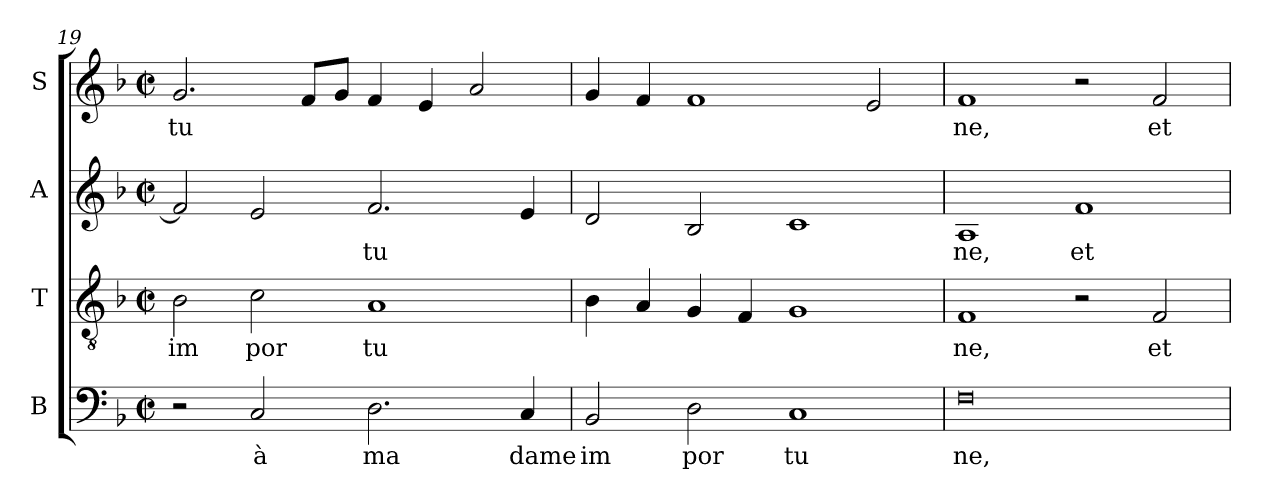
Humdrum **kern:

**kern	**text	**kern	**text	**kern	**text	**kern	**text
*part4	*part4	*part3	*part3	*part2	*part2	*part1	*part1
*staff4	*staff4	*staff3	*staff3	*staff2	*staff2	*staff1	*staff1
*I"B	*	*I"T	*	*I"A	*	*I"S	*
*clefF4	*	*clefGv2	*	*clefG2	*	*clefG2	*
*k[b-]	*	*k[b-]	*	*k[b-]	*	*k[b-]	*
*F:	*	*F:	*	*F:	*	*F:	*
*M2/2	*	*M2/2	*	*M2/2	*	*M2/2	*
*met(c|)	*	*met(c|)	*	*met(c|)	*	*met(c|)	*
=19	=19	=19	=19	=19	=19	=19	=19
!	!	!	!LO:LY:b:cj	!	!LO:LY:b:cj	!	!LO:LY:b:cj
2r	.	2B-\	im	2f/]	.	2.g/	tu
!	!LO:LY:b:cj	!	!LO:LY:b:cj	!	!LO:LY:b:cj	!	!
2C/	à	2c\	por	2e/	.	.	.
!	!	!	!	!	!	!	!LO:LY:b:cj
.	.	.	.	.	.	8f/L	.
!	!	!	!	!	!	!	!LO:LY:b:cj
.	.	.	.	.	.	8g/J	.
!	!LO:LY:b:cj	!	!LO:LY:b:cj	!	!LO:LY:b:cj	!	!LO:LY:b:cj
2.D\	ma	1A	tu	2.f/	tu	4f/	.
!	!	!	!	!	!	!	!LO:LY:b:cj
.	.	.	.	.	.	4e/	.
!	!	!	!	!	!	!	!LO:LY:b:cj
.	.	.	.	.	.	2a/	.
!	!LO:LY:b:cj	!	!	!	!LO:LY:b:cj	!	!
4C/	dame	.	.	4e/	.	.	.
=20	=20	=20	=20	=20	=20	=20	=20
!	!LO:LY:b:cj	!	!LO:LY:b:cj	!	!LO:LY:b:cj	!	!LO:LY:b:cj
2BB-/	im	4B-\	.	2d/	.	4g/	.
!	!	!	!LO:LY:b:cj	!	!	!	!LO:LY:b:cj
.	.	4A/	.	.	.	4f/	.
!	!LO:LY:b:cj	!	!LO:LY:b:cj	!	!LO:LY:b:cj	!	!LO:LY:b:cj
2D\	por	4G/	.	2B-/	.	1f	.
!	!	!	!LO:LY:b:cj	!	!	!	!
.	.	4F/	.	.	.	.	.
!	!LO:LY:b:cj	!	!LO:LY:b:cj	!	!LO:LY:b:cj	!	!
1C	tu	1G	.	1c	.	.	.
!	!	!	!	!	!	!	!LO:LY:b:cj
.	.	.	.	.	.	2e/	.
=21	=21	=21	=21	=21	=21	=21	=21
!	!LO:LY:b:cj	!	!LO:LY:b:cj	!	!LO:LY:b:cj	!	!LO:LY:b:cj
0F	ne,	1F	ne,	1A	ne,	1f	ne,
!	!	!	!	!	!LO:LY:b:cj	!	!
.	.	2r	.	1f	et	2r	.
!	!	!	!LO:LY:b:cj	!	!	!	!LO:LY:b:cj
.	.	2F/	et	.	.	2f/	et
=	=	=	=	=	=	=	=
*-	*-	*-	*-	*-	*-	*-	*-
